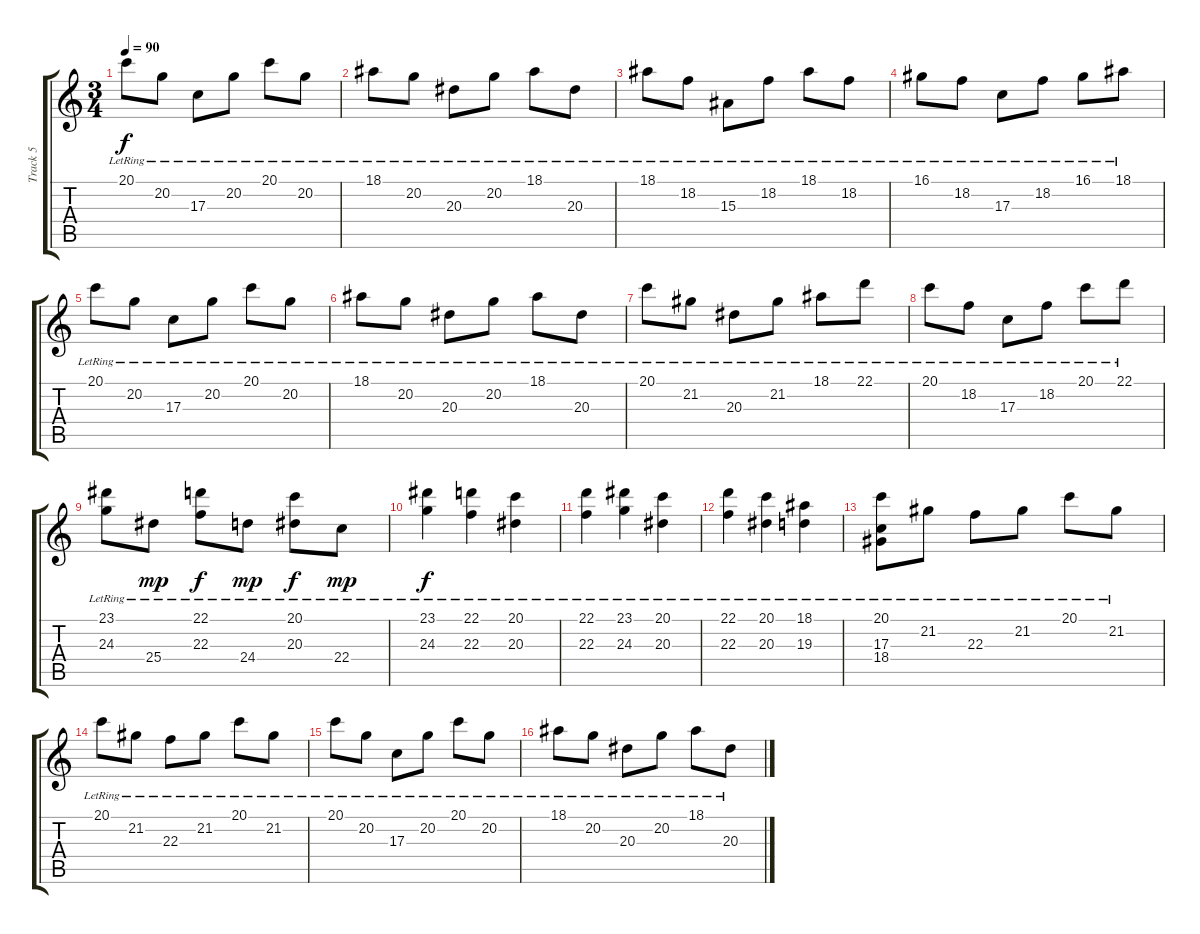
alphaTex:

\track ("Track 5" "Track 5") {instrument acousticgrandpiano}
\staff {score tabs}
\tuning (E4 B3 G3 D3 A2 E2) {hide}
\ts (3 4)
\tempo 90
\clef g2
\ks c
20.1{lr}.8{dy f} 20.2{lr}.8 17.3{lr}.8 20.2{lr}.8 20.1{lr}.8 20.2{lr}.8 |
18.1{lr}.8 20.2{lr}.8 20.3{lr}.8 20.2{lr}.8 18.1{lr}.8 20.3{lr}.8 |
18.1{lr}.8 18.2{lr}.8 15.3{lr}.8 18.2{lr}.8 18.1{lr}.8 18.2{lr}.8 |
16.1{lr}.8 18.2{lr}.8 17.3{lr}.8 18.2{lr}.8 16.1{lr}.8 18.1{lr}.8 |
20.1{lr}.8 20.2{lr}.8 17.3{lr}.8 20.2{lr}.8 20.1{lr}.8 20.2{lr}.8 |
18.1{lr}.8 20.2{lr}.8 20.3{lr}.8 20.2{lr}.8 18.1{lr}.8 20.3{lr}.8 |
20.1{lr}.8 21.2{lr}.8 20.3{lr}.8 21.2{lr}.8 18.1{lr}.8 22.1{lr}.8 |
20.1{lr}.8 18.2{lr}.8 17.3{lr}.8 18.2{lr}.8 20.1{lr}.8 22.1{lr}.8 |
(23.1{lr} 24.3{lr}).8 25.4{lr}.8{dy mp} (22.1{lr} 22.3{lr}).8{dy f} 24.4{lr}.8{dy mp} (20.1{lr} 20.3{lr}).8{dy f} 22.4{lr}.8{dy mp} |
(23.1{lr} 24.3{lr}).4{dy f} (22.1{lr} 22.3{lr}).4 (20.1{lr} 20.3{lr}).4 |
(22.1{lr} 22.3{lr}).4 (23.1{lr} 24.3{lr}).4 (20.1{lr} 20.3{lr}).4 |
(22.1{lr} 22.3{lr}).4 (20.1{lr} 20.3{lr}).4 (18.1{lr} 19.3{lr}).4 |
(20.1{lr} 17.3{lr} 18.4{lr}).8 21.2{lr}.8 22.3{lr}.8 21.2{lr}.8 20.1{lr}.8 21.2{lr}.8 |
20.1{lr}.8 21.2{lr}.8 22.3{lr}.8 21.2{lr}.8 20.1{lr}.8 21.2{lr}.8 |
20.1{lr}.8 20.2{lr}.8 17.3{lr}.8 20.2{lr}.8 20.1{lr}.8 20.2{lr}.8 |
18.1{lr}.8 20.2{lr}.8 20.3{lr}.8 20.2{lr}.8 18.1{lr}.8 20.3{lr}.8
